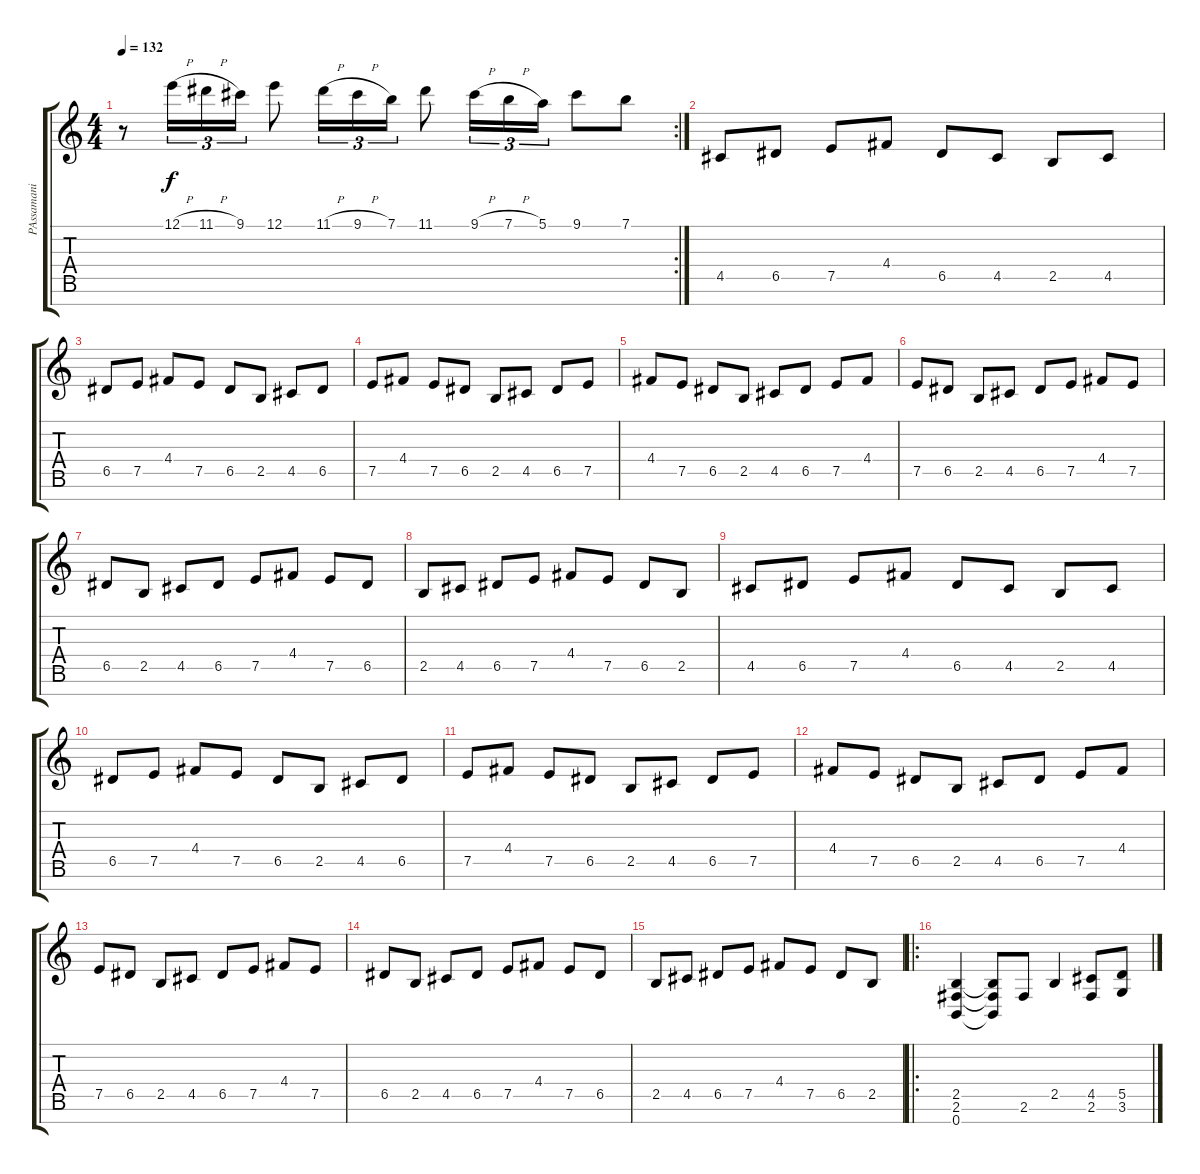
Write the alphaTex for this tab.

\track ("PAssamani" "PAssamani") {instrument distortionguitar}
\staff {score tabs}
\tuning (E4 B3 G3 D3 A2 E2 B1) {hide}
\rc 2
\ts (4 4)
\tempo 132
\clef g2
\ks c
r.8{dy f} 12.1{h}.16{tu (3 2)} 11.1{h}.16{tu (3 2)} 9.1.16{tu (3 2)} 12.1.8 11.1{h}.16{tu (3 2)} 9.1{h}.16{tu (3 2)} 7.1.16{tu (3 2)} 11.1.8 9.1{h}.16{tu (3 2)} 7.1{h}.16{tu (3 2)} 5.1.16{tu (3 2)} 9.1.8 7.1.8 |
4.5.8 6.5.8 7.5.8 4.4.8 6.5.8 4.5.8 2.5.8 4.5.8 |
6.5.8 7.5.8 4.4.8 7.5.8 6.5.8 2.5.8 4.5.8 6.5.8 |
7.5.8 4.4.8 7.5.8 6.5.8 2.5.8 4.5.8 6.5.8 7.5.8 |
4.4.8 7.5.8 6.5.8 2.5.8 4.5.8 6.5.8 7.5.8 4.4.8 |
7.5.8 6.5.8 2.5.8 4.5.8 6.5.8 7.5.8 4.4.8 7.5.8 |
6.5.8 2.5.8 4.5.8 6.5.8 7.5.8 4.4.8 7.5.8 6.5.8 |
2.5.8 4.5.8 6.5.8 7.5.8 4.4.8 7.5.8 6.5.8 2.5.8 |
4.5.8 6.5.8 7.5.8 4.4.8 6.5.8 4.5.8 2.5.8 4.5.8 |
6.5.8 7.5.8 4.4.8 7.5.8 6.5.8 2.5.8 4.5.8 6.5.8 |
7.5.8 4.4.8 7.5.8 6.5.8 2.5.8 4.5.8 6.5.8 7.5.8 |
4.4.8 7.5.8 6.5.8 2.5.8 4.5.8 6.5.8 7.5.8 4.4.8 |
7.5.8 6.5.8 2.5.8 4.5.8 6.5.8 7.5.8 4.4.8 7.5.8 |
6.5.8 2.5.8 4.5.8 6.5.8 7.5.8 4.4.8 7.5.8 6.5.8 |
2.5.8 4.5.8 6.5.8 7.5.8 4.4.8 7.5.8 6.5.8 2.5.8 |
\ro
(2.5 2.6 0.7).4 (2.5{t} 2.6{t} 0.7{t}).8 2.6.8 2.5.4 (4.5 2.6).8 (5.5 3.6).8
